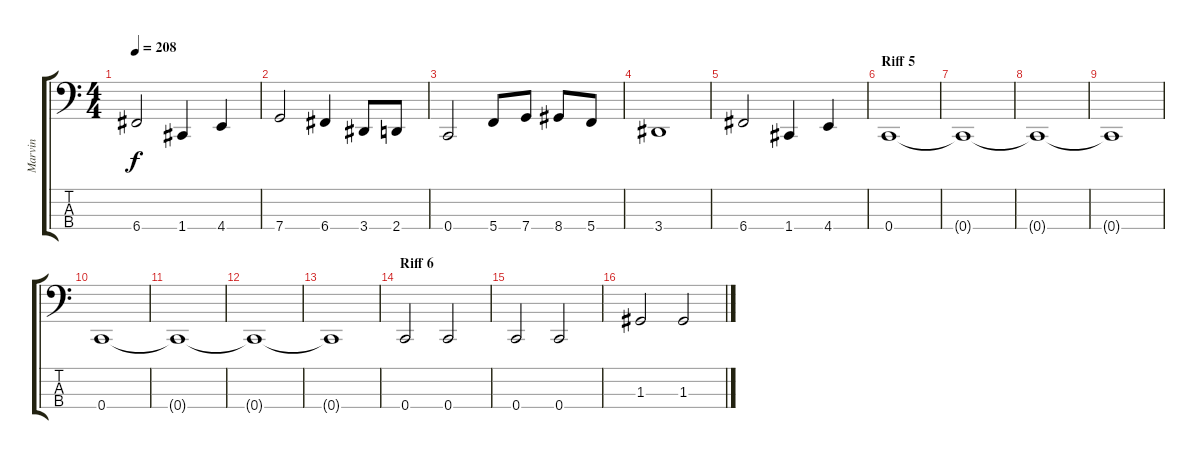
\track ("Marvin" "Marvin") {instrument acousticguitarnylon}
\staff {score tabs}
\tuning (F2 C2 G1 C1) {hide}
\ts (4 4)
\tempo 208
\clef f4
\ks c
6.4.2{dy f} 1.4.4 4.4.4 |
7.4.2 6.4.4 3.4.8 2.4.8 |
0.4.2 5.4.8 7.4.8 8.4.8 5.4.8 |
3.4.1 |
6.4.2 1.4.4 4.4.4 |
\section ("" "Riff 5")
0.4.1 |
0.4{t}.1 |
0.4{t}.1 |
0.4{t}.1 |
0.4.1 |
0.4{t}.1 |
0.4{t}.1 |
0.4{t}.1 |
\section ("" "Riff 6")
0.4.2 0.4.2 |
0.4.2 0.4.2 |
1.3.2 1.3.2
